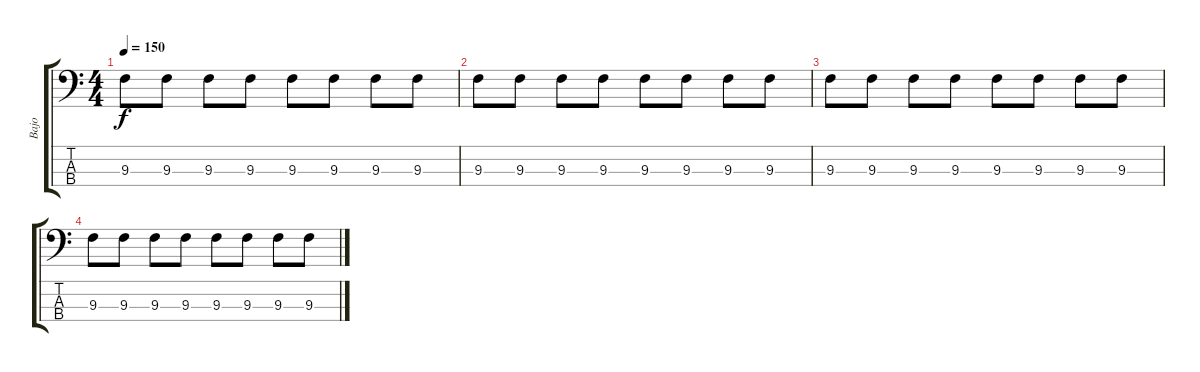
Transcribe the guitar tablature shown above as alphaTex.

\track ("Bajo" "Bajo") {instrument electricbassfinger}
\staff {score tabs}
\tuning (Gb2 Db2 Ab1 Db1) {hide}
\ts (4 4)
\tempo 150
\clef f4
\ks c
9.3.8{dy f} 9.3.8 9.3.8 9.3.8 9.3.8 9.3.8 9.3.8 9.3.8 |
9.3.8 9.3.8 9.3.8 9.3.8 9.3.8 9.3.8 9.3.8 9.3.8 |
9.3.8 9.3.8 9.3.8 9.3.8 9.3.8 9.3.8 9.3.8 9.3.8 |
9.3.8 9.3.8 9.3.8 9.3.8 9.3.8 9.3.8 9.3.8 9.3.8
